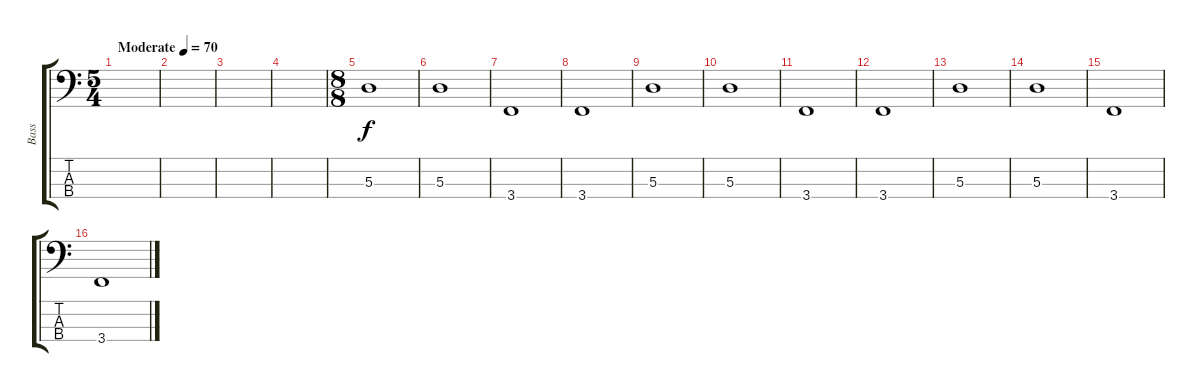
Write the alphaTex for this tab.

\track ("Bass" "Bass") {instrument electricbasspick}
\staff {score tabs}
\tuning (G2 D2 A1 D1) {hide}
\ts (5 4)
\tempo (70 "Moderate")
\clef f4
\ks c
|
|
|
|
\ts (8 8)
5.3.1 |
5.3.1 |
3.4.1 |
3.4.1 |
5.3.1 |
5.3.1 |
3.4.1 |
3.4.1 |
5.3.1 |
5.3.1 |
3.4.1 |
3.4.1
